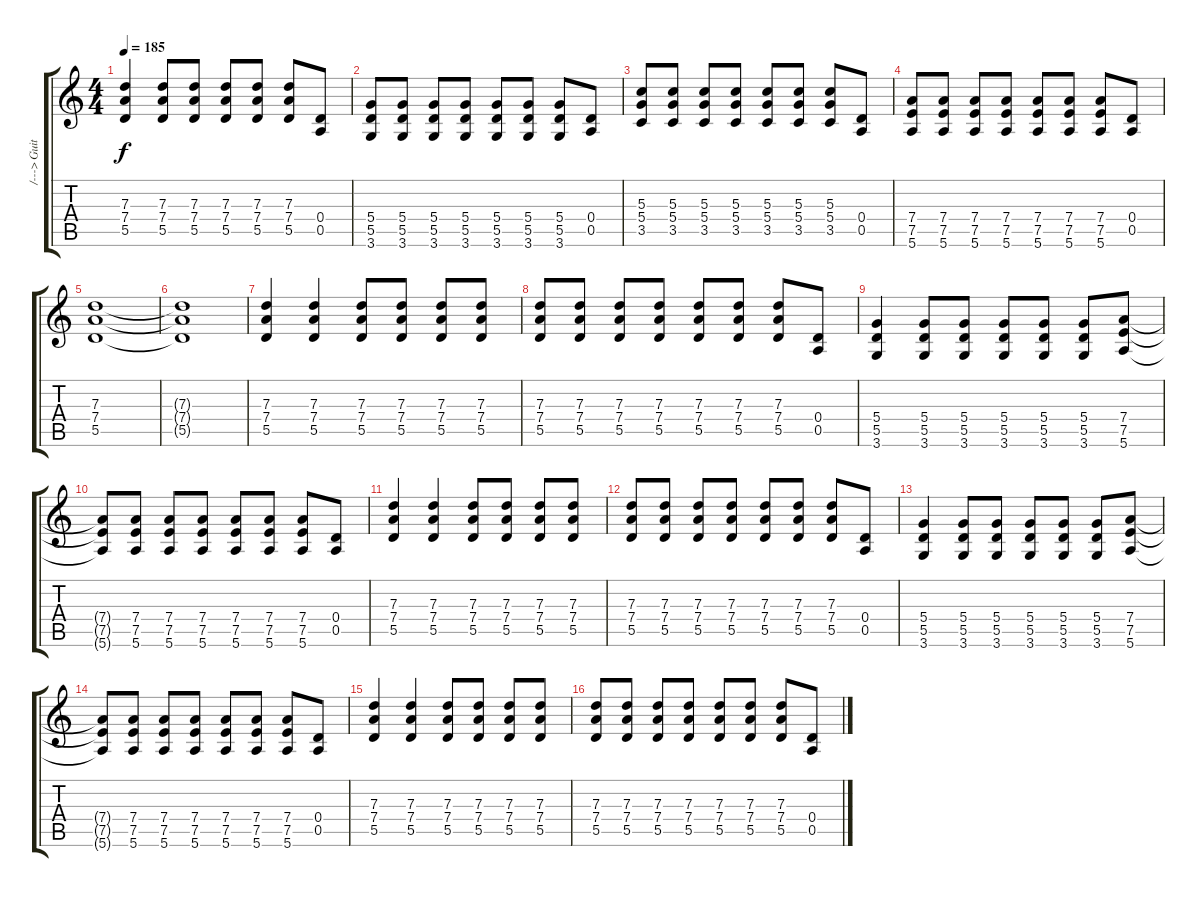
\track ("/---> Guitarra <---/" "/---> Guit") {instrument overdrivenguitar}
\staff {score tabs}
\tuning (E4 B3 G3 D3 A2 E2) {hide}
\ts (4 4)
\tempo 185
\clef g2
\ks c
(7.3 7.4 5.5).4{dy f} (7.3 7.4 5.5).8 (7.3 7.4 5.5).8 (7.3 7.4 5.5).8 (7.3 7.4 5.5).8 (7.3 7.4 5.5).8 (0.4 0.5).8 |
(5.4 5.5 3.6).8 (5.4 5.5 3.6).8 (5.4 5.5 3.6).8 (5.4 5.5 3.6).8 (5.4 5.5 3.6).8 (5.4 5.5 3.6).8 (5.4 5.5 3.6).8 (0.4 0.5).8 |
(5.3 5.4 3.5).8 (5.3 5.4 3.5).8 (5.3 5.4 3.5).8 (5.3 5.4 3.5).8 (5.3 5.4 3.5).8 (5.3 5.4 3.5).8 (5.3 5.4 3.5).8 (0.4 0.5).8 |
(7.4 7.5 5.6).8 (7.4 7.5 5.6).8 (7.4 7.5 5.6).8 (7.4 7.5 5.6).8 (7.4 7.5 5.6).8 (7.4 7.5 5.6).8 (7.4 7.5 5.6).8 (0.4 0.5).8 |
(7.3 7.4 5.5).1{volume 6} |
(7.3{t} 7.4{t} 5.5{t}).1 |
(7.3 7.4 5.5).4{volume 13} (7.3 7.4 5.5).4 (7.3 7.4 5.5).8 (7.3 7.4 5.5).8 (7.3 7.4 5.5).8 (7.3 7.4 5.5).8 |
(7.3 7.4 5.5).8 (7.3 7.4 5.5).8 (7.3 7.4 5.5).8 (7.3 7.4 5.5).8 (7.3 7.4 5.5).8 (7.3 7.4 5.5).8 (7.3 7.4 5.5).8 (0.4 0.5).8 |
(5.4 5.5 3.6).4 (5.4 5.5 3.6).8 (5.4 5.5 3.6).8 (5.4 5.5 3.6).8 (5.4 5.5 3.6).8 (5.4 5.5 3.6).8 (7.4 7.5 5.6).8 |
(7.4{t} 7.5{t} 5.6{t}).8 (7.4 7.5 5.6).8 (7.4 7.5 5.6).8 (7.4 7.5 5.6).8 (7.4 7.5 5.6).8 (7.4 7.5 5.6).8 (7.4 7.5 5.6).8 (0.4 0.5).8 |
(7.3 7.4 5.5).4{volume 13} (7.3 7.4 5.5).4 (7.3 7.4 5.5).8 (7.3 7.4 5.5).8 (7.3 7.4 5.5).8 (7.3 7.4 5.5).8 |
(7.3 7.4 5.5).8 (7.3 7.4 5.5).8 (7.3 7.4 5.5).8 (7.3 7.4 5.5).8 (7.3 7.4 5.5).8 (7.3 7.4 5.5).8 (7.3 7.4 5.5).8 (0.4 0.5).8 |
(5.4 5.5 3.6).4 (5.4 5.5 3.6).8 (5.4 5.5 3.6).8 (5.4 5.5 3.6).8 (5.4 5.5 3.6).8 (5.4 5.5 3.6).8 (7.4 7.5 5.6).8 |
(7.4{t} 7.5{t} 5.6{t}).8 (7.4 7.5 5.6).8 (7.4 7.5 5.6).8 (7.4 7.5 5.6).8 (7.4 7.5 5.6).8 (7.4 7.5 5.6).8 (7.4 7.5 5.6).8 (0.4 0.5).8 |
(7.3 7.4 5.5).4{volume 13} (7.3 7.4 5.5).4 (7.3 7.4 5.5).8 (7.3 7.4 5.5).8 (7.3 7.4 5.5).8 (7.3 7.4 5.5).8 |
(7.3 7.4 5.5).8 (7.3 7.4 5.5).8 (7.3 7.4 5.5).8 (7.3 7.4 5.5).8 (7.3 7.4 5.5).8 (7.3 7.4 5.5).8 (7.3 7.4 5.5).8 (0.4 0.5).8
